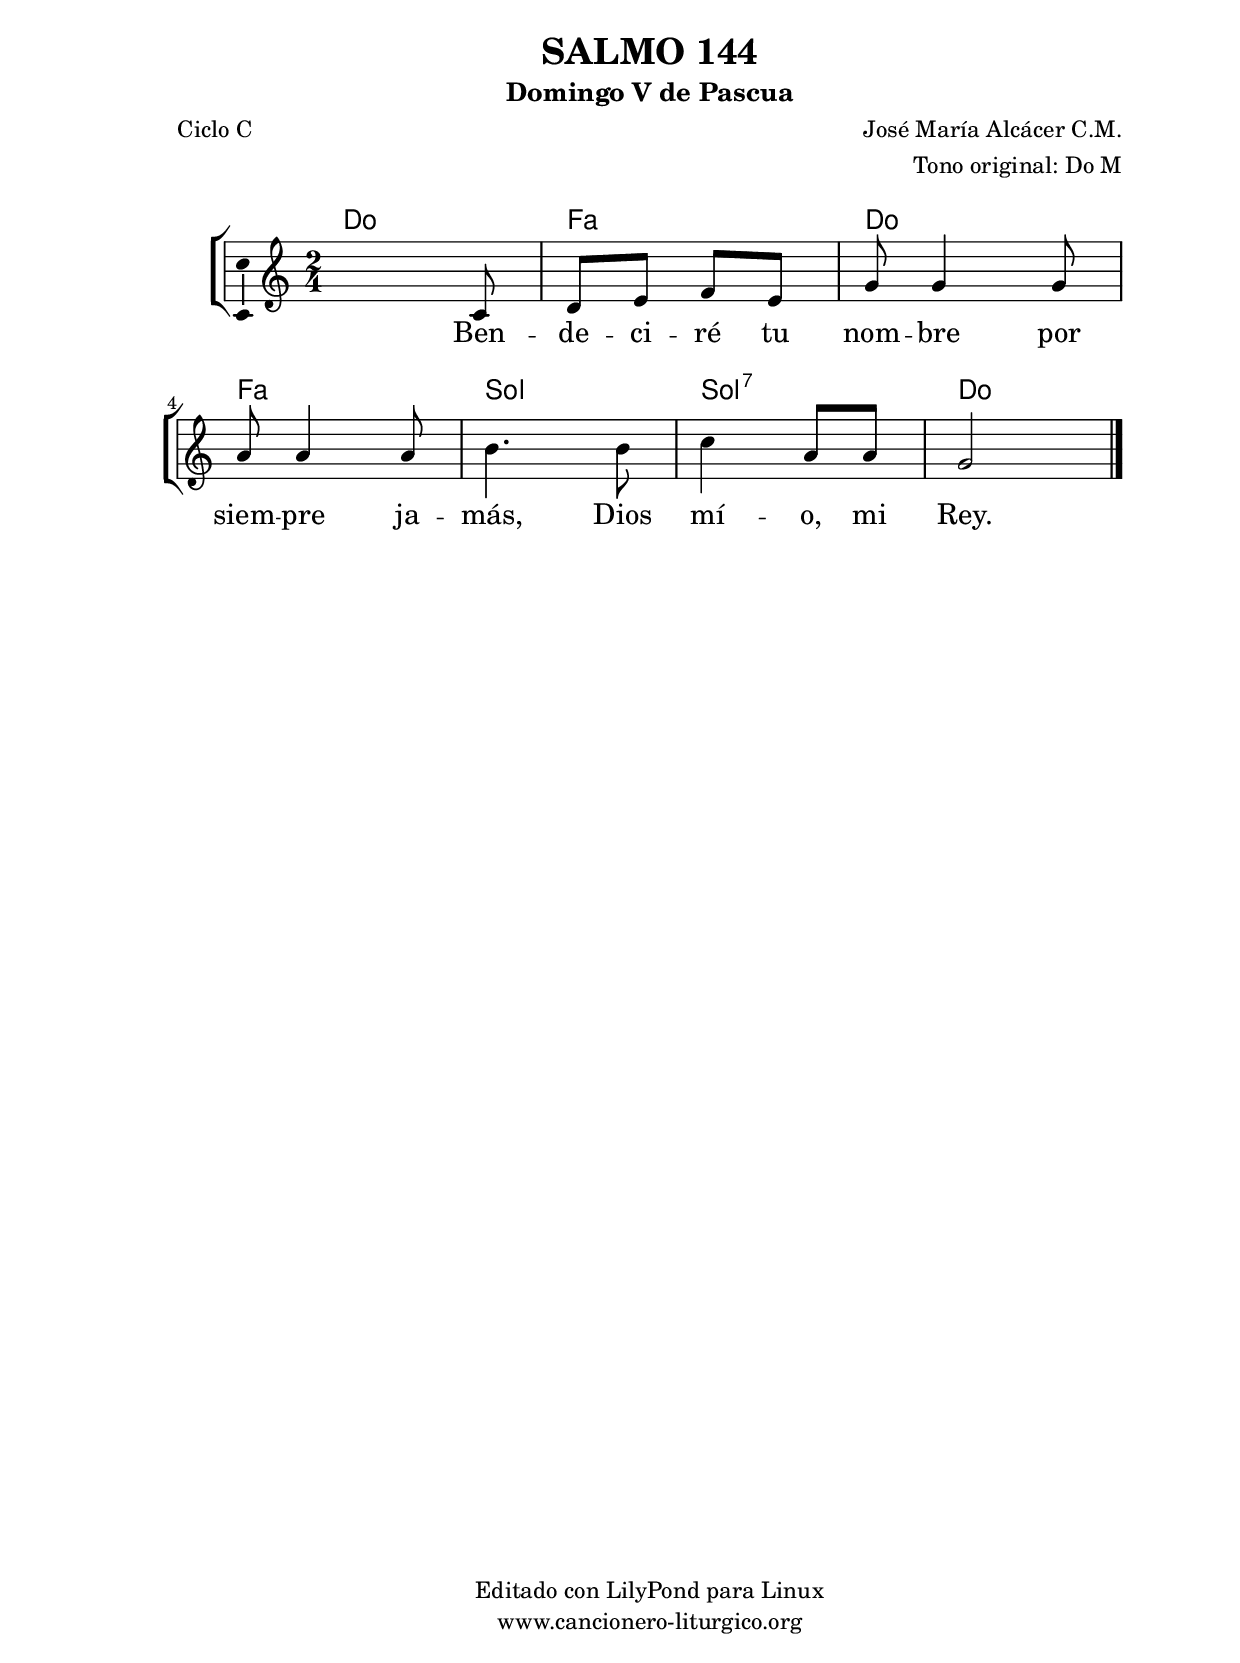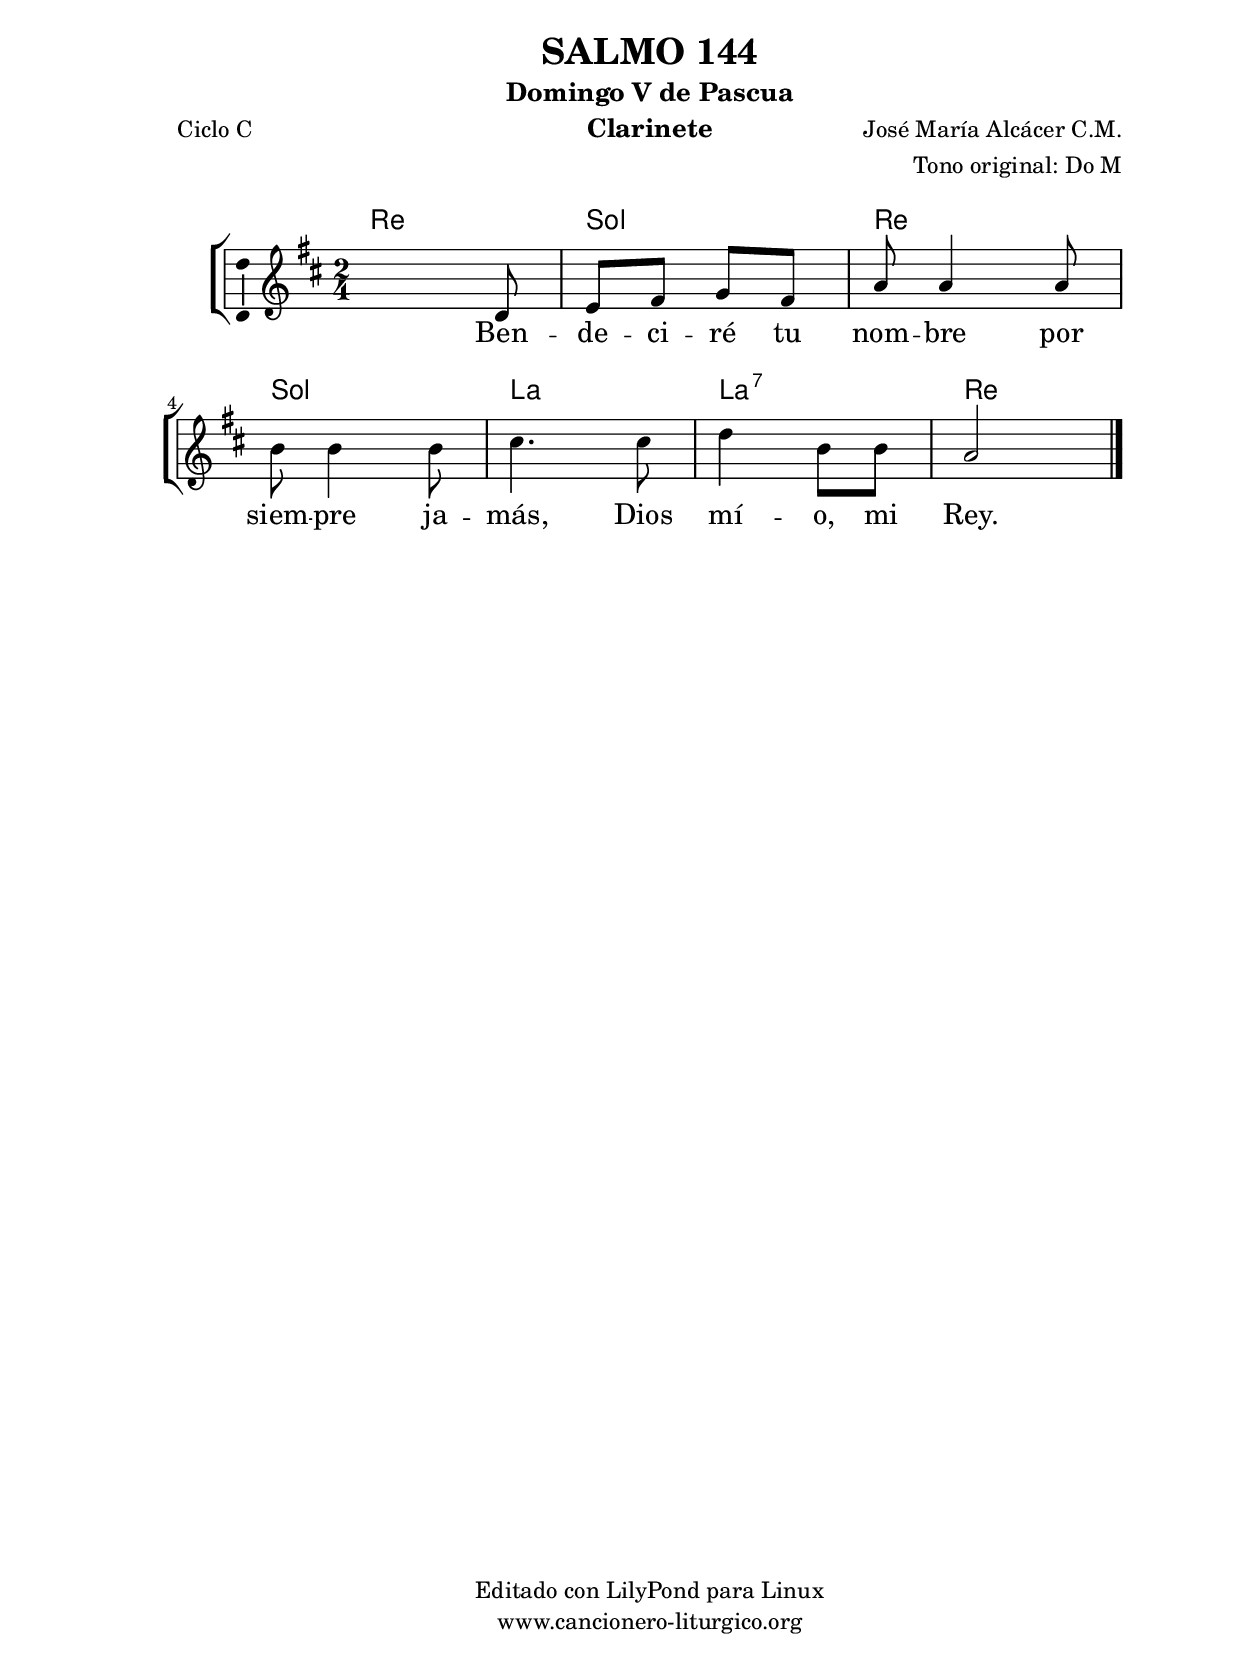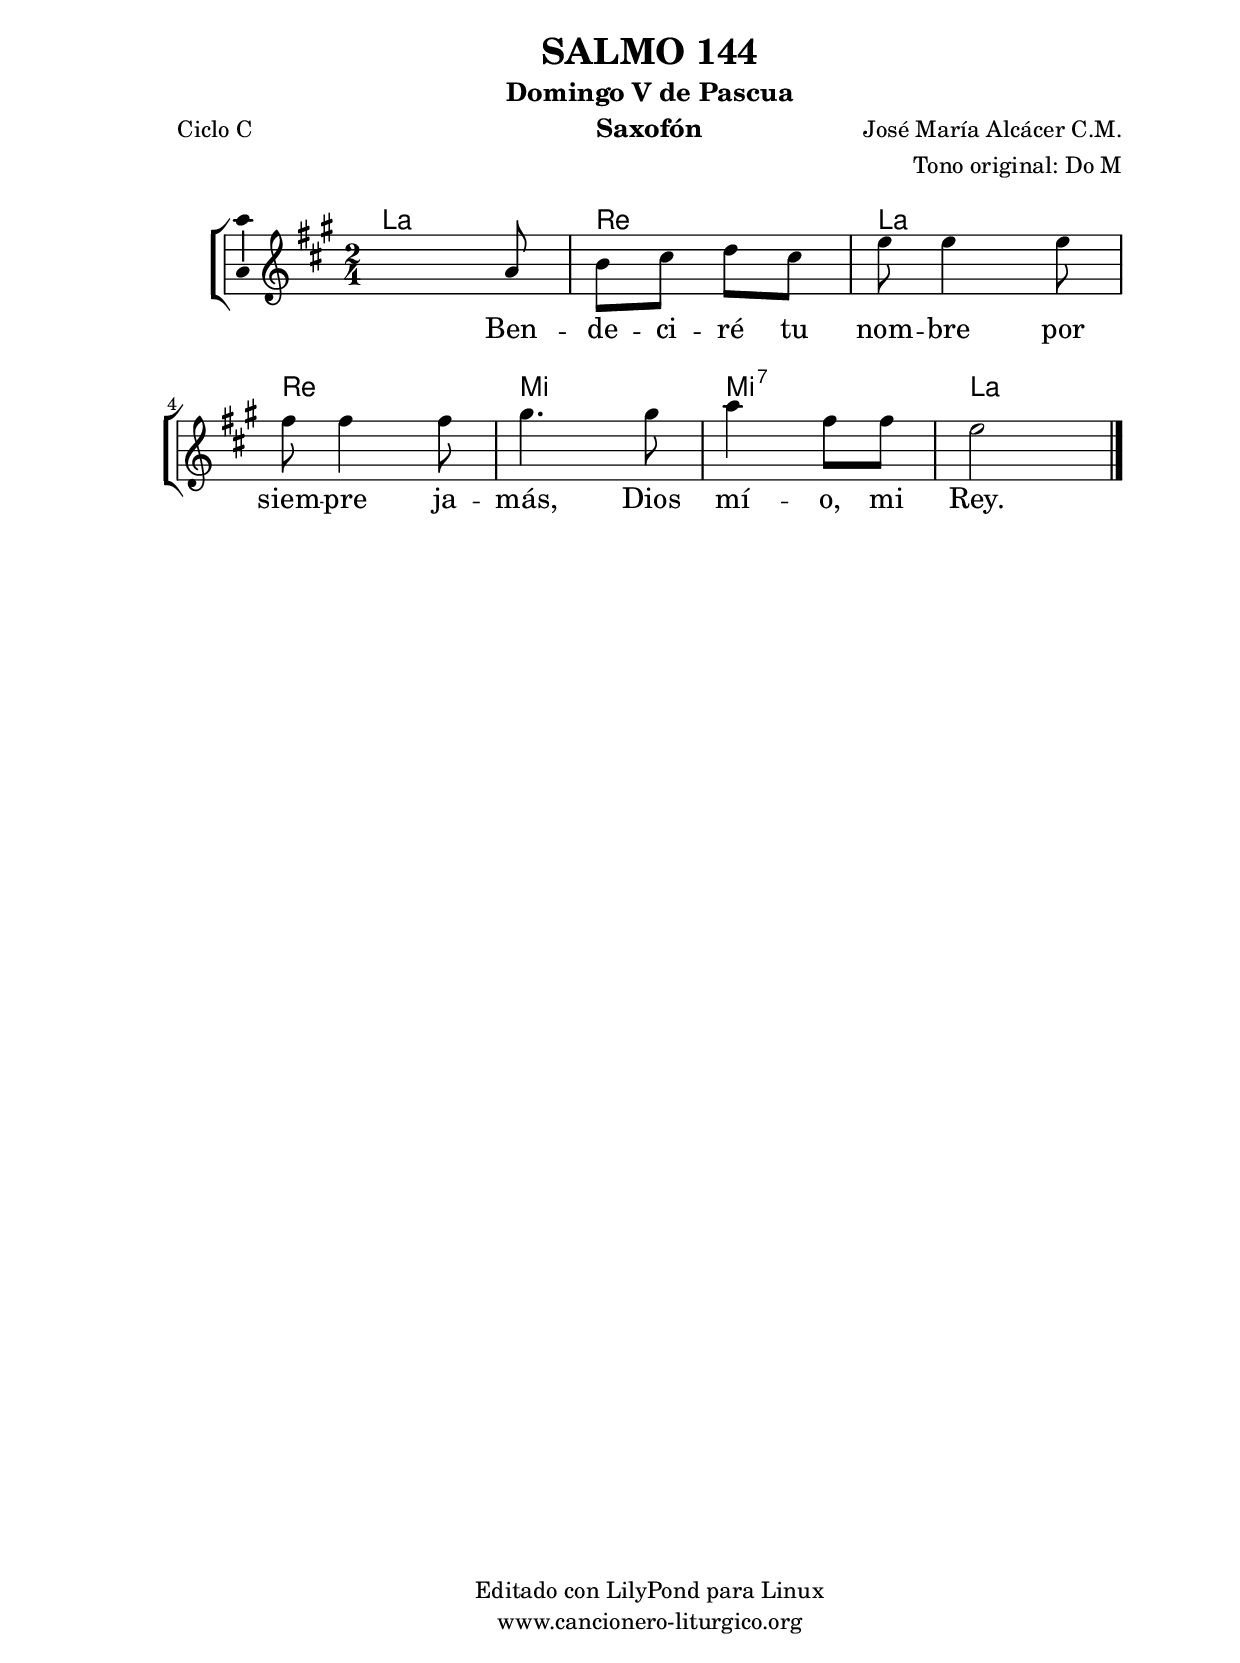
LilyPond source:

%
%para convertir .midi en .wav:
%timidity filename.midi -Ow -o finename.wav
%
%
%Para convertir de .wav a .mp3:
%lame -h -m j filename.wav
%
%
%para escuchar el midi:
%timidity nombrefichero.midi
%


%versión de lilypond para la que se ha escrito esta partitura:
\version "2.16.0"

	%Tamaño papel
	#(set-default-paper-size "a4")
	%Tamaño partitura
	#(set-global-staff-size 20)
	%No responde al pulsar sobre una nota
	#(ly:set-option 'point-and-click #f)

%parámetros del encabezamiento:
\header {
	title = "SALMO 144"
	subtitle = "Domingo V de Pascua"
	composer = "José María Alcácer C.M."
	poet = "Ciclo C"
	meter = ""
	arranger = "Tono original: Do M"
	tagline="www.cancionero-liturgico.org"
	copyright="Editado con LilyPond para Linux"
	tiempo = "Pascua"
	usos = "Salmo"
	letra = "Bendeciré tu nombre por siempre jamás, Dios mío, mi Rey."
	}

%parámetros asociados al papel:
\paper  {
	oddHeaderMarkup = \markup {\fill-line { \on-the-fly #not-first-page \fromproperty #'header:title \on-the-fly #not-first-page \fromproperty #'header:composer }}
	evenHeaderMarkup = \markup {\fill-line { \fromproperty #'header:composer \fromproperty #'header:title }}
	#(set-paper-size "a4")
	print-page-number = ##f
	first-page-number = 1
	print-first-page-number = ##f
%	head-separation = 3.0 \cm
	top-margin = 2.0 \cm
	bottom-margin = 0.5\cm
%%%	bottom-margin = -1.0\cm
	left-margin = 3.0 \cm
	line-width = 16.0 \cm 
	indent = 8\mm
	interscoreline = 2.\mm
	between-system-space = 15\mm
%	para que las partituras no llenen la hoja:
	ragged-bottom = ##t
%	idem para la última hoja:
	ragged-last-bottom = ##f
%	para que las partituras llenen el ancho del papel:
	ragged-last = ##f
	after-title-space = 2.5 \cm
%page-count=1
system-count=2

	%Flexible Vertical Spacing
%	markup-markup-spacing =
%	#'((basic-distance . 15) (minimum-distance . 15) (padding . 3))
	markup-system-spacing =
	#'((basic-distance . 15) (minimum-distance . 15) (padding . 3))
	system-system-spacing =
	#'((basic-distance . 15) (minimum-distance . 15) (padding . 3))
	score-system-spacing =
	#'((basic-distance . 15) (minimum-distance . 15) (padding . 5))
%	top-system-spacing = % header
%	#'((basic-distance . 8) (minimum-distance . 0) (padding . 3))
%	top-markup-spacing =
%	#'((basic-distance . 20) (minimum-distance . 20) (padding . 3))
	last-bottom-spacing = % footer
	#'((basic-distance . 5) (minimum-distance . 5) (padding . 3))
%	score-markup-spacing =
%	#'((basic-distance . 16) (minimum-distance . 13) (padding . 3))

	}


%parámetros que afectan a toda la partitura:
global =  {
	%clave de sol (G):
	\clef G
	%armadura:
%%%	\transpose  c d
	\key c \major
	\tempo 4=80
	\set Score.tempoHideNote = ##t
	}


acordes = {
	\italianChords
	\chordmode {
%%%	\transpose  c d
{

c2 f c f g g:7 c

	}
	}
}

melodia = 
%%%	\transpose  c d
{
	\relative c'{
	\time 2/4

s4 s8 c8
d8 e f e
g8 g4 g8
a8 a4 a8
b4. b8
c4 a8 a
g2

\bar "|."
}
}

texto = \lyricmode {
Ben -- de -- ci -- ré tu nom -- bre por siem -- pre ja -- más, Dios mí -- o, mi Rey.
	}


acordesStaff = \context ChordNames = acordesStaff <<
	\set chordChanges = ##t
	\acordes
	>>


vozStaff = \context Voice = vozStaff
\with {\consists "Ambitus_engraver"}
<<
%	\set Staff.instrumentName = ""
%	\set Staff.shortInstrumentName = ""
%	\set Staff.midiInstrument = #"clarinet"
%	\set Staff.midiInstrument = #"cello"
%	\set Staff.midiInstrument = #"flute"
	\set Staff.midiInstrument = #"electric guitar (jazz)"
%	\set Staff.midiInstrument = #"english horn"
%	\set Staff.midiInstrument = #"violin"
%	\set Staff.midiInstrument = #"glockenspiel"
	\set Staff.midiMinimumVolume = #0.7
	\set Staff.midiMaximumVolume = #0.9
	\global
	\melodia
	>>


textoStaff = \context Lyrics = textoStaff <<
	\lyricsto vozStaff \texto
	>>

\book {
	\score {
		\context ChoirStaff {
			\override StaffGroup.SystemStartBracket #'collapse-height = #1
			\override Score.SystemStartBar #'collapse-height = #1
			<<
			\acordesStaff
			\vozStaff
			\textoStaff
			>>
			}
		\layout {
	    		\context {
				\Lyrics
				\override LyricText #'font-size = #2
				}
	   		 \context {
				\Score
				%fontSize = #3
				\override StaffSymbol #'staff-space = #(magstep +3)
				%\override Beam #'thickness = #0.55
				%\override SpacingSpanner #'spacing-increment = #1.0
				%\override Slur #'height-limit = #1.5
				}
			}
		}
	\score {
		\unfoldRepeats
		\context ChoirStaff {
			<<
			\acordesStaff
			\vozStaff
			>>
			}
		\midi {
	  		\context {
	  			\Score
				tempoWholesPerMinute = #(ly:make-moment 70 4)
				}
			}
		}
	}

%Partitura para clarinete
#(define output-suffix "C")
\book {
	\header{
		instrument = "Clarinete"
		}
	\score {
		\context ChoirStaff {
			\override StaffGroup.SystemStartBracket #'collapse-height = #1
			\override Score.SystemStartBar #'collapse-height = #1
\transpose c d
			<<
			\acordesStaff
			\vozStaff
			\textoStaff
			>>
			}
		\layout {
	    		\context {
				\Lyrics
				\override LyricText #'font-size = #2
				}
	   		 \context {
				\Score
				%fontSize = #3
				\override StaffSymbol #'staff-space = #(magstep +3)
				%\override Beam #'thickness = #0.55
				%\override SpacingSpanner #'spacing-increment = #1.0
				%\override Slur #'height-limit = #1.5
				}
			}
		}
	}

%Partitura para saxofón
#(define output-suffix "S")
\book {
	\header{
		instrument = "Saxofón"
		}
	\score {
		\context ChoirStaff {
			\override StaffGroup.SystemStartBracket #'collapse-height = #1
			\override Score.SystemStartBar #'collapse-height = #1
\transpose c a
			<<
			\acordesStaff
			\vozStaff
			\textoStaff
			>>
			}
		\layout {
	    		\context {
				\Lyrics
				\override LyricText #'font-size = #2
				}
	   		 \context {
				\Score
				%fontSize = #3
				\override StaffSymbol #'staff-space = #(magstep +3)
				%\override Beam #'thickness = #0.55
				%\override SpacingSpanner #'spacing-increment = #1.0
				%\override Slur #'height-limit = #1.5
				}
			}
		}
	}

